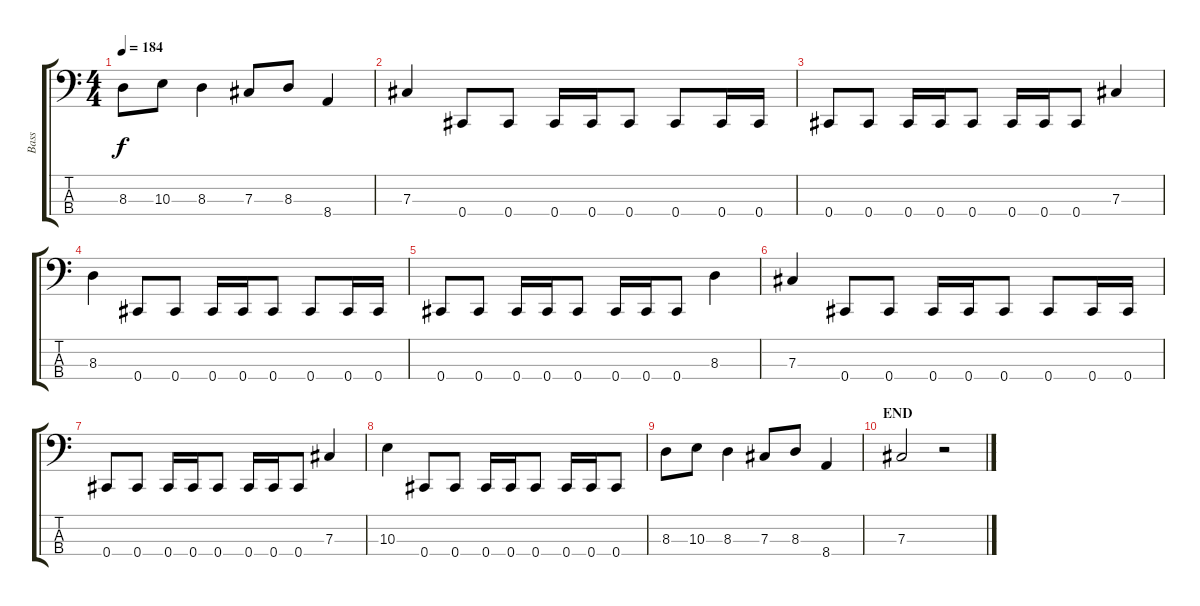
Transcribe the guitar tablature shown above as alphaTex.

\track ("Bass" "Bass") {instrument electricbasspick}
\staff {score tabs}
\tuning (E2 B1 Gb1 Db1) {hide}
\ts (4 4)
\tempo 184
\clef f4
\ks c
8.3.8{dy f} 10.3.8 8.3.4 7.3.8 8.3.8 8.4.4 |
7.3.4 0.4.8 0.4.8 0.4.16 0.4.16 0.4.8 0.4.8 0.4.16 0.4.16 |
0.4.8 0.4.8 0.4.16 0.4.16 0.4.8 0.4.16 0.4.16 0.4.8 7.3.4 |
8.3.4 0.4.8 0.4.8 0.4.16 0.4.16 0.4.8 0.4.8 0.4.16 0.4.16 |
0.4.8 0.4.8 0.4.16 0.4.16 0.4.8 0.4.16 0.4.16 0.4.8 8.3.4 |
7.3.4 0.4.8 0.4.8 0.4.16 0.4.16 0.4.8 0.4.8 0.4.16 0.4.16 |
0.4.8 0.4.8 0.4.16 0.4.16 0.4.8 0.4.16 0.4.16 0.4.8 7.3.4 |
10.3.4 0.4.8 0.4.8 0.4.16 0.4.16 0.4.8 0.4.16 0.4.16 0.4.8 |
8.3.8 10.3.8 8.3.4 7.3.8 8.3.8 8.4.4 |
\section ("" "END")
7.3.2 r.2
